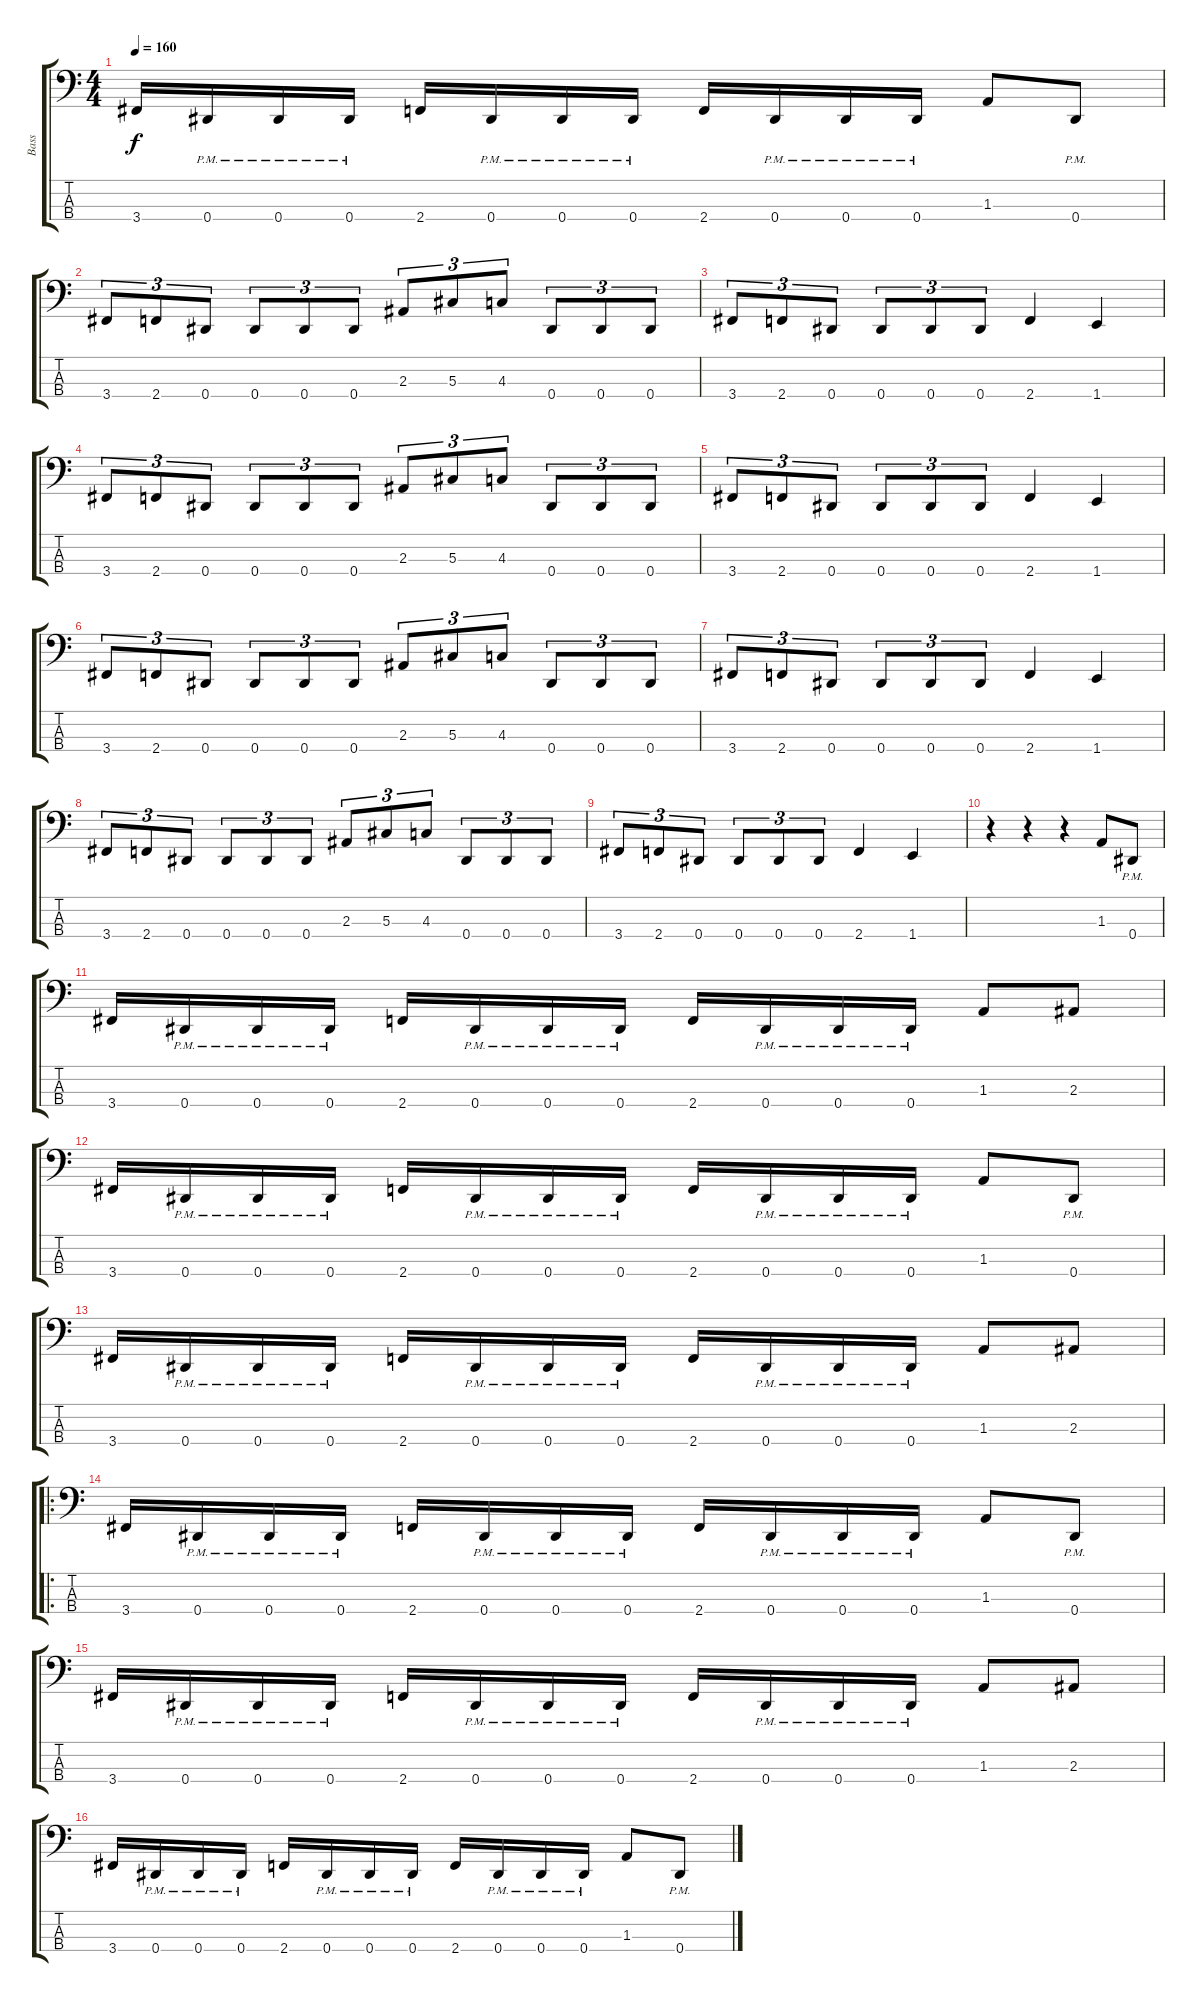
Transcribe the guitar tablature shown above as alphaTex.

\track ("Bass" "Bass") {instrument electricbassfinger}
\staff {score tabs}
\tuning (Gb2 Db2 Ab1 Eb1) {hide}
\ts (4 4)
\tempo 160
\clef f4
\ks c
3.4.16{dy f} 0.4{pm}.16 0.4{pm}.16 0.4{pm}.16 2.4.16 0.4{pm}.16 0.4{pm}.16 0.4{pm}.16 2.4.16 0.4{pm}.16 0.4{pm}.16 0.4{pm}.16 1.3.8 0.4{pm}.8 |
3.4.8{tu (3 2)} 2.4.8{tu (3 2)} 0.4.8{tu (3 2)} 0.4.8{tu (3 2)} 0.4.8{tu (3 2)} 0.4.8{tu (3 2)} 2.3.8{tu (3 2)} 5.3.8{tu (3 2)} 4.3.8{tu (3 2)} 0.4.8{tu (3 2)} 0.4.8{tu (3 2)} 0.4.8{tu (3 2)} |
3.4.8{tu (3 2)} 2.4.8{tu (3 2)} 0.4.8{tu (3 2)} 0.4.8{tu (3 2)} 0.4.8{tu (3 2)} 0.4.8{tu (3 2)} 2.4.4 1.4.4 |
3.4.8{tu (3 2)} 2.4.8{tu (3 2)} 0.4.8{tu (3 2)} 0.4.8{tu (3 2)} 0.4.8{tu (3 2)} 0.4.8{tu (3 2)} 2.3.8{tu (3 2)} 5.3.8{tu (3 2)} 4.3.8{tu (3 2)} 0.4.8{tu (3 2)} 0.4.8{tu (3 2)} 0.4.8{tu (3 2)} |
3.4.8{tu (3 2)} 2.4.8{tu (3 2)} 0.4.8{tu (3 2)} 0.4.8{tu (3 2)} 0.4.8{tu (3 2)} 0.4.8{tu (3 2)} 2.4.4 1.4.4 |
3.4.8{tu (3 2)} 2.4.8{tu (3 2)} 0.4.8{tu (3 2)} 0.4.8{tu (3 2)} 0.4.8{tu (3 2)} 0.4.8{tu (3 2)} 2.3.8{tu (3 2)} 5.3.8{tu (3 2)} 4.3.8{tu (3 2)} 0.4.8{tu (3 2)} 0.4.8{tu (3 2)} 0.4.8{tu (3 2)} |
3.4.8{tu (3 2)} 2.4.8{tu (3 2)} 0.4.8{tu (3 2)} 0.4.8{tu (3 2)} 0.4.8{tu (3 2)} 0.4.8{tu (3 2)} 2.4.4 1.4.4 |
3.4.8{tu (3 2)} 2.4.8{tu (3 2)} 0.4.8{tu (3 2)} 0.4.8{tu (3 2)} 0.4.8{tu (3 2)} 0.4.8{tu (3 2)} 2.3.8{tu (3 2)} 5.3.8{tu (3 2)} 4.3.8{tu (3 2)} 0.4.8{tu (3 2)} 0.4.8{tu (3 2)} 0.4.8{tu (3 2)} |
3.4.8{tu (3 2)} 2.4.8{tu (3 2)} 0.4.8{tu (3 2)} 0.4.8{tu (3 2)} 0.4.8{tu (3 2)} 0.4.8{tu (3 2)} 2.4.4 1.4.4 |
r.4 r.4 r.4 1.3.8 0.4{pm}.8 |
3.4.16 0.4{pm}.16 0.4{pm}.16 0.4{pm}.16 2.4.16 0.4{pm}.16 0.4{pm}.16 0.4{pm}.16 2.4.16 0.4{pm}.16 0.4{pm}.16 0.4{pm}.16 1.3.8 2.3.8 |
3.4.16 0.4{pm}.16 0.4{pm}.16 0.4{pm}.16 2.4.16 0.4{pm}.16 0.4{pm}.16 0.4{pm}.16 2.4.16 0.4{pm}.16 0.4{pm}.16 0.4{pm}.16 1.3.8 0.4{pm}.8 |
3.4.16 0.4{pm}.16 0.4{pm}.16 0.4{pm}.16 2.4.16 0.4{pm}.16 0.4{pm}.16 0.4{pm}.16 2.4.16 0.4{pm}.16 0.4{pm}.16 0.4{pm}.16 1.3.8 2.3.8 |
\ro
3.4.16 0.4{pm}.16 0.4{pm}.16 0.4{pm}.16 2.4.16 0.4{pm}.16 0.4{pm}.16 0.4{pm}.16 2.4.16 0.4{pm}.16 0.4{pm}.16 0.4{pm}.16 1.3.8 0.4{pm}.8 |
3.4.16 0.4{pm}.16 0.4{pm}.16 0.4{pm}.16 2.4.16 0.4{pm}.16 0.4{pm}.16 0.4{pm}.16 2.4.16 0.4{pm}.16 0.4{pm}.16 0.4{pm}.16 1.3.8 2.3.8 |
3.4.16 0.4{pm}.16 0.4{pm}.16 0.4{pm}.16 2.4.16 0.4{pm}.16 0.4{pm}.16 0.4{pm}.16 2.4.16 0.4{pm}.16 0.4{pm}.16 0.4{pm}.16 1.3.8 0.4{pm}.8
